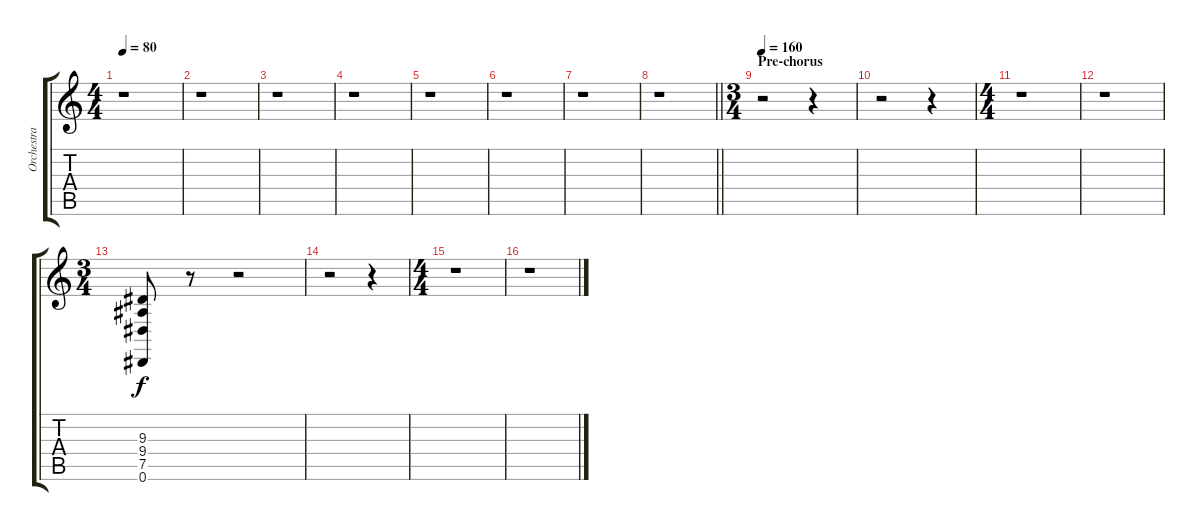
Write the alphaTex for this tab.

\track ("Orchestra Hit" "Orchestra ") {instrument orchestrahit}
\staff {score tabs}
\tuning (Eb4 Bb3 Gb3 Db3 Ab2 Eb2) {hide}
\ts (4 4)
\tempo 80
\clef g2
\ks c
r.1{dy f} |
r.1 |
r.1 |
r.1 |
r.1 |
r.1 |
r.1 |
\barLineRight lightlight
r.1 |
\ts (3 4)
\section ("" "Pre-chorus")
\tempo 160
r.2 r.4 |
r.2 r.4 |
\ts (4 4)
r.1 |
r.1 |
\ts (3 4)
(9.3 9.4 7.5 0.6).8 r.8 r.2 |
r.2 r.4 |
\ts (4 4)
r.1 |
r.1
